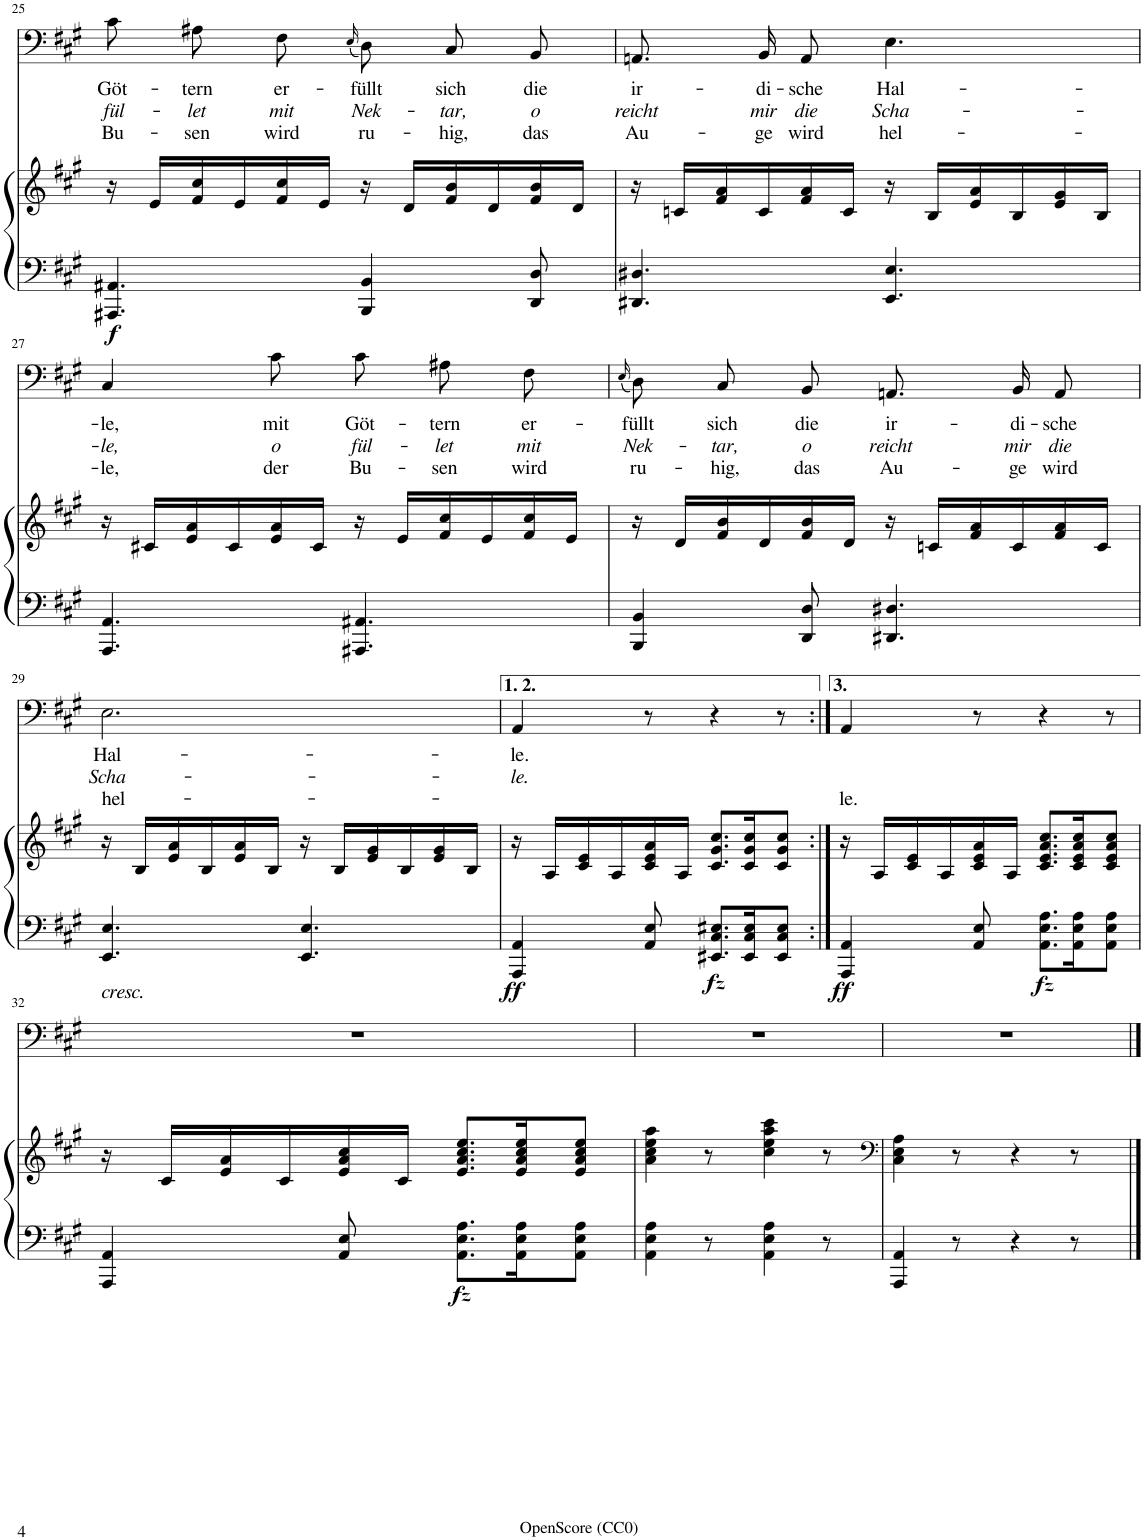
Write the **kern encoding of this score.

**kern	**kern	**dynam	**kern	**text	**text	**text
*part2	*part2	*part2	*part1	*part1	*part1	*part1
*staff3	*staff2	*staff2/3	*staff1	*staff1	*staff1	*staff1
*I"Pianoforte	*	*	*I"Singstimme	*	*	*
*I'Pno	*	*	*	*	*	*
!!LO:PB:g=z
*clefF4	*clefG2	*	*clefF4	*	*	*
*k[f#c#g#]	*k[f#c#g#]	*	*k[f#c#g#]	*	*	*
*M6/8	*M6/8	*	*M6/8	*	*	*
=25	=25	=25	=25	=25	=25	=25
!	!	!LO:DY:b=2	!	!LO:LY:b	!LO:LY:b	!LO:LY:b
4.AAA#X/ 4.AA#X/	16r	f	8c#\L	Göt-	fül-	Bu-
.	16e/LL	.	.	.	.	.
!	!	!	!	!LO:LY:b	!LO:LY:b	!LO:LY:b
.	16f#/ 16cc#/	.	8A#X\	-tern	-let	-sen
.	16e/	.	.	.	.	.
!	!	!	!	!LO:LY:b	!LO:LY:b	!LO:LY:b
.	16f#/ 16cc#/	.	8F#\J	er-	mit	wird
.	16e/JJ	.	.	.	.	.
.	.	.	(16qE/	.	.	.
!	!	!	!	!LO:LY:b	!LO:LY:b	!LO:LY:b
4BBB/ 4BB/	16r	.	8D/L)	-füllt	Nek-	ru-
.	16d/LL	.	.	.	.	.
!	!	!	!	!LO:LY:b	!LO:LY:b	!LO:LY:b
.	16f#/ 16b/	.	8C#/	sich	-tar,	-hig,
.	16d/	.	.	.	.	.
!	!	!	!	!LO:LY:b	!LO:LY:b	!LO:LY:b
8DD/ 8D/	16f#/ 16b/	.	8BB/J	die	o	das
.	16d/JJ	.	.	.	.	.
=26	=26	=26	=26	=26	=26	=26
!	!	!	!	!LO:LY:b	!LO:LY:b	!LO:LY:b
4.DD#X/ 4.D#X/	16r	.	8.AAn/L	ir-	reicht	Au-
.	16cn/LL	.	.	.	.	.
.	16f#/ 16a/	.	.	.	.	.
!	!	!	!	!LO:LY:b	!LO:LY:b	!LO:LY:b
.	16c/	.	16BB/K	-di-	mir	-ge
!	!	!	!	!LO:LY:b	!LO:LY:b	!LO:LY:b
.	16f#/ 16a/	.	8AA/J	-sche	die	wird
.	16c/JJ	.	.	.	.	.
!	!	!	!	!LO:LY:b	!LO:LY:b	!LO:LY:b
4.EE/ 4.E/	16r	.	4.E\	Hal-	Scha-	hel-
.	16B/LL	.	.	.	.	.
.	16e/ 16a/	.	.	.	.	.
.	16B/	.	.	.	.	.
.	16e/ 16g#/	.	.	.	.	.
.	16B/JJ	.	.	.	.	.
!!LO:LB:g=z
=27	=27	=27	=27	=27	=27	=27
!	!	!	!	!LO:LY:b	!LO:LY:b	!LO:LY:b
4.AAA/ 4.AA/	16r	.	4C#/	-le,	-le,	-le,
.	16c#X/LL	.	.	.	.	.
.	16e/ 16a/	.	.	.	.	.
.	16c#/	.	.	.	.	.
!	!	!	!	!LO:LY:b	!LO:LY:b	!LO:LY:b
.	16e/ 16a/	.	8c#\	mit	o	der
.	16c#/JJ	.	.	.	.	.
!	!	!	!	!LO:LY:b	!LO:LY:b	!LO:LY:b
4.AAA#X/ 4.AA#X/	16r	.	8c#\L	Göt-	fül-	Bu-
.	16e/LL	.	.	.	.	.
!	!	!	!	!LO:LY:b	!LO:LY:b	!LO:LY:b
.	16f#/ 16cc#/	.	8A#X\	-tern	-let	-sen
.	16e/	.	.	.	.	.
!	!	!	!	!LO:LY:b	!LO:LY:b	!LO:LY:b
.	16f#/ 16cc#/	.	8F#\J	er-	mit	wird
.	16e/JJ	.	.	.	.	.
=28	=28	=28	=28	=28	=28	=28
.	.	.	(16qE/	.	.	.
!	!	!	!	!LO:LY:b	!LO:LY:b	!LO:LY:b
4BBB/ 4BB/	16r	.	8D/L)	-füllt	Nek-	ru-
.	16d/LL	.	.	.	.	.
!	!	!	!	!LO:LY:b	!LO:LY:b	!LO:LY:b
.	16f#/ 16b/	.	8C#/	sich	-tar,	-hig,
.	16d/	.	.	.	.	.
!	!	!	!	!LO:LY:b	!LO:LY:b	!LO:LY:b
8DD/ 8D/	16f#/ 16b/	.	8BB/J	die	o	das
.	16d/JJ	.	.	.	.	.
!	!	!	!	!LO:LY:b	!LO:LY:b	!LO:LY:b
4.DD#X/ 4.D#X/	16r	.	8.AAn/L	ir-	reicht	Au-
.	16cn/LL	.	.	.	.	.
.	16f#/ 16a/	.	.	.	.	.
!	!	!	!	!LO:LY:b	!LO:LY:b	!LO:LY:b
.	16c/	.	16BB/K	-di-	mir	-ge
!	!	!	!	!LO:LY:b	!LO:LY:b	!LO:LY:b
.	16f#/ 16a/	.	8AA/J	-sche	die	wird
.	16c/JJ	.	.	.	.	.
!!LO:LB:g=z
=29	=29	=29	=29	=29	=29	=29
!LO:TX:b:i:t=cresc.	!	!	!	!	!	!
!	!	!	!	!LO:LY:b	!LO:LY:b	!LO:LY:b
4.EE/ 4.E/	16r	.	2.E\	Hal-	Scha-	hel-
.	16B/LL	.	.	.	.	.
.	16e/ 16a/	.	.	.	.	.
.	16B/	.	.	.	.	.
.	16e/ 16a/	.	.	.	.	.
.	16B/JJ	.	.	.	.	.
4.EE/ 4.E/	16r	.	.	.	.	.
.	16B/LL	.	.	.	.	.
.	16e/ 16g#/	.	.	.	.	.
.	16B/	.	.	.	.	.
.	16e/ 16g#/	.	.	.	.	.
.	16B/JJ	.	.	.	.	.
=30	=30	=30	=30	=30	=30	=30
!	!	!LO:DY:b=2	!	!LO:LY:b	!LO:LY:b	!
4AAA/ 4AA/	16r	ff	4AA/	-le.	-le.	.
.	16A/LL	.	.	.	.	.
.	16c#/ 16e/	.	.	.	.	.
.	16A/	.	.	.	.	.
8AA/ 8E/	16c#/ 16e/ 16a/	.	8r	.	.	.
.	16A/JJ	.	.	.	.	.
!	!	!LO:DY:b=2	!	!	!	!
8.EE#X/ 8.C#/ 8.E#X/L	8.c#/ 8.g#/ 8.cc#/L	fz	4r	.	.	.
16EE#/ 16C#/ 16E#/K	16c#/ 16g#/ 16cc#/K	.	.	.	.	.
8EE#/ 8C#/ 8E#/J	8c#/ 8g#/ 8cc#/J	.	8r	.	.	.
=31:|!	=31:|!	=31:|!	=31:|!	=31:|!	=31:|!	=31:|!
!	!	!LO:DY:b=2	!	!	!	!LO:LY:b
4AAA/ 4AA/	16r	ff	4AA/	.	.	-le.
.	16A/LL	.	.	.	.	.
.	16c#/ 16e/	.	.	.	.	.
.	16A/	.	.	.	.	.
8AA/ 8E/	16c#/ 16e/ 16a/	.	8r	.	.	.
.	16A/JJ	.	.	.	.	.
!	!	!LO:DY:b=2	!	!	!	!
8.AA\ 8.E\ 8.A\L	8.c#/ 8.e/ 8.a/ 8.cc#/L	fz	4r	.	.	.
16AA\ 16E\ 16A\K	16c#/ 16e/ 16a/ 16cc#/K	.	.	.	.	.
8AA\ 8E\ 8A\J	8c#/ 8e/ 8a/ 8cc#/J	.	8r	.	.	.
!!LO:LB:g=z
=32	=32	=32	=32	=32	=32	=32
4AAA/ 4AA/	16r	.	2.r	.	.	.
.	16c#/LL	.	.	.	.	.
.	16e/ 16a/	.	.	.	.	.
.	16c#/	.	.	.	.	.
8AA/ 8E/	16e/ 16a/ 16cc#/	.	.	.	.	.
.	16c#/JJ	.	.	.	.	.
!	!	!LO:DY:b=2	!	!	!	!
8.AA\ 8.E\ 8.A\L	8.e/ 8.a/ 8.cc#/ 8.ee/L	fz	.	.	.	.
16AA\ 16E\ 16A\K	16e/ 16a/ 16cc#/ 16ee/K	.	.	.	.	.
8AA\ 8E\ 8A\J	8e/ 8a/ 8cc#/ 8ee/J	.	.	.	.	.
=33	=33	=33	=33	=33	=33	=33
4AA\ 4E\ 4A\	4a\ 4cc#\ 4ee\ 4aa\	.	2.r	.	.	.
8r	8r	.	.	.	.	.
4AA\ 4E\ 4A\	4cc#\ 4ee\ 4aa\ 4ccc#\	.	.	.	.	.
8r	8r	.	.	.	.	.
=34	=34	=34	=34	=34	=34	=34
*	*clefF4	*	*	*	*	*
4AAA/ 4AA/	4C#\ 4E\ 4A\	.	2.r	.	.	.
8r	8r	.	.	.	.	.
4r	4r	.	.	.	.	.
8r	8r	.	.	.	.	.
==	==	==	==	==	==	==
*-	*-	*-	*-	*-	*-	*-
